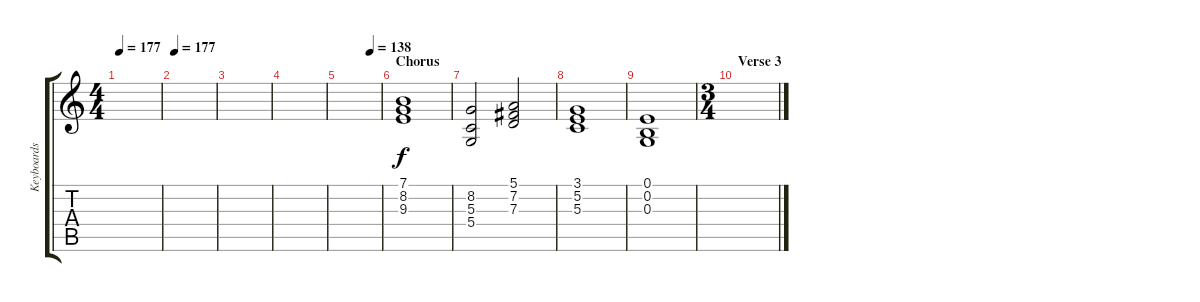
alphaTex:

\track ("Keyboards" "Keyboards") {instrument choiraahs}
\staff {score tabs}
\tuning (E4 B3 G3 D3 A2 E2) {hide}
\ts (4 4)
\tempo 177
\clef g2
\ks c
|
\tempo 177
|
|
|
\tempo (138 0.75)
|
\section ("" "Chorus")
(7.1 8.2 9.3).1 |
(8.2 5.3 5.4).2 (5.1 7.2 7.3).2 |
(3.1 5.2 5.3).1 |
(0.1 0.2 0.3).1 |
\ts (3 4)
\section ("" "Verse 3")
